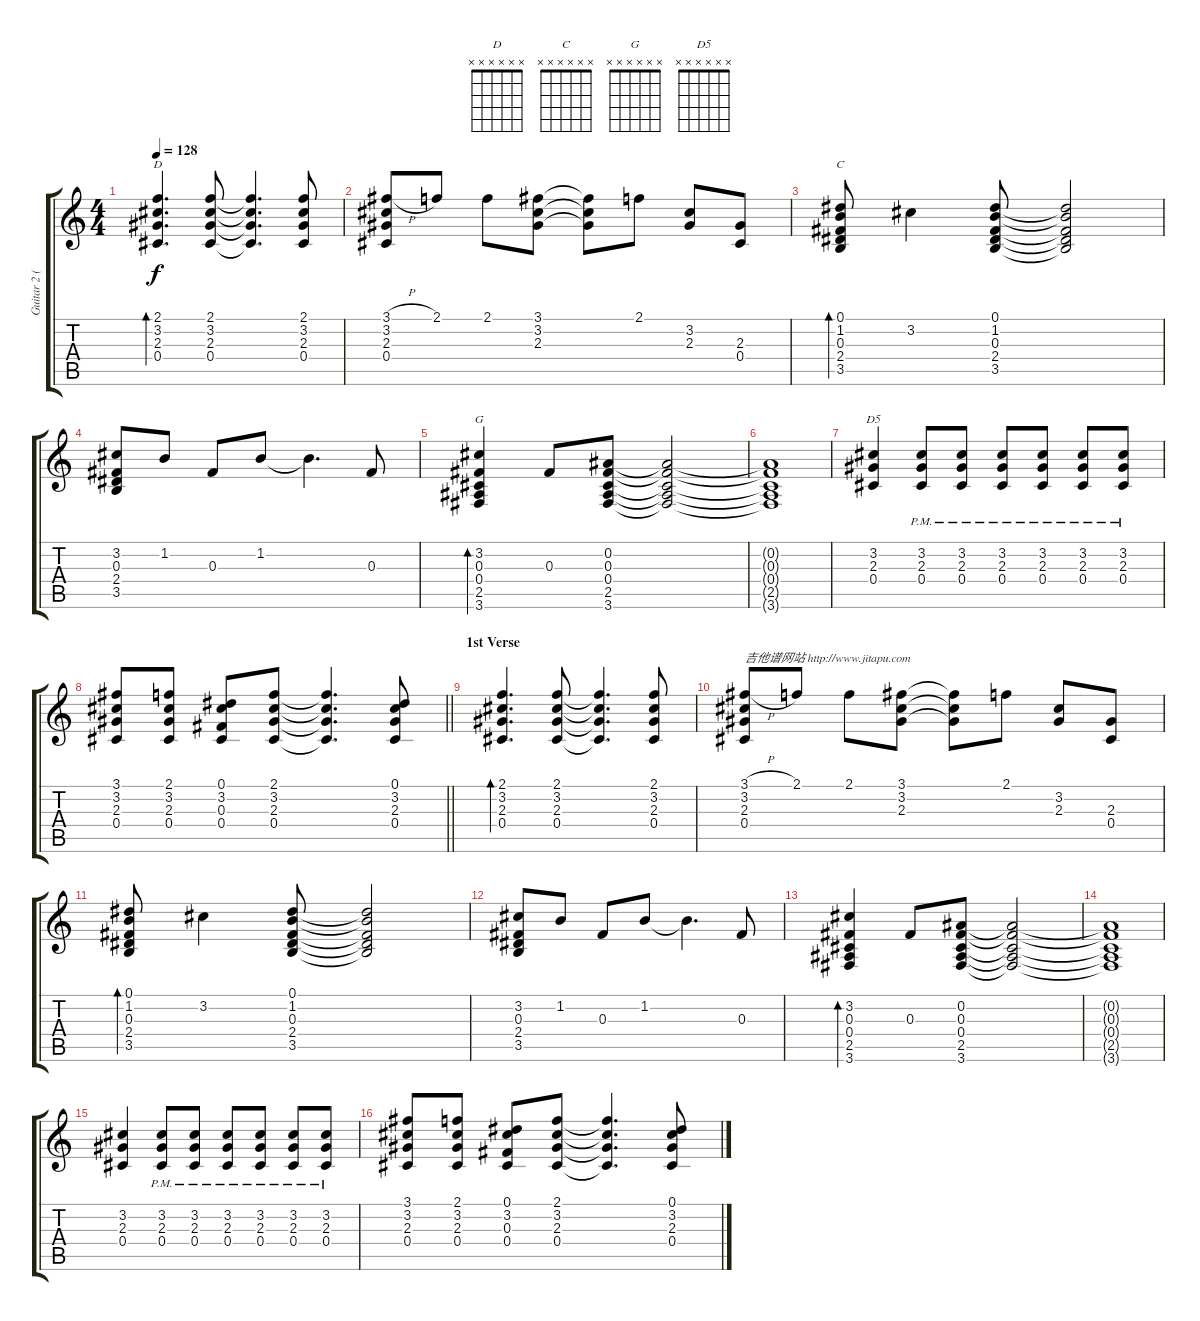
\track ("Guitar 2 (Izzy)" "Guitar 2 (") {instrument distortionguitar}
\staff {score tabs}
\tuning (Eb4 Bb3 Gb3 Db3 Ab2 Eb2) {hide}
\chord ("D" x x x x x x)
\chord ("C" x x x x x x)
\chord ("G" x x x x x x)
\chord ("D5" x x x x x x)
\ts (4 4)
\tempo 128
\clef g2
\ks c
(2.1 3.2 2.3 0.4).4{d bd 60 ch "D" dy f} (2.1 3.2 2.3 0.4).8 (2.1{t} 3.2{t} 2.3{t} 0.4{t}).4{d} (2.1 3.2 2.3 0.4).8 |
(3.1{h} 3.2 2.3 0.4).8 2.1.8 2.1.8 (3.1 3.2 2.3).8 (3.1{t} 3.2{t} 2.3{t}).8 2.1.8 (3.2 2.3).8 (2.3 0.4).8 |
(0.1 1.2 0.3 2.4 3.5).8{bd 60 ch "C"} 3.2.4 (0.1 1.2 0.3 2.4 3.5).8 (0.1{t} 1.2{t} 0.3{t} 2.4{t} 3.5{t}).2 |
(3.2 0.3 2.4 3.5).8 1.2.8 0.3.8 1.2.8 1.2{t}.4{d} 0.3.8 |
(3.2 0.3 0.4 2.5 3.6).4{bd 60 ch "G"} 0.3.8 (0.2 0.3 0.4 2.5 3.6).8 (0.2{t} 0.3{t} 0.4{t} 2.5{t} 3.6{t}).2 |
(0.2{t} 0.3{t} 0.4{t} 2.5{t} 3.6{t}).1 |
(3.2 2.3 0.4).4{ch "D5"} (3.2{pm} 2.3{pm} 0.4{pm}).8 (3.2{pm} 2.3{pm} 0.4{pm}).8 (3.2{pm} 2.3{pm} 0.4{pm}).8 (3.2{pm} 2.3{pm} 0.4{pm}).8 (3.2{pm} 2.3{pm} 0.4{pm}).8 (3.2{pm} 2.3{pm} 0.4{pm}).8 |
\barLineRight lightlight
(3.1 3.2 2.3 0.4).8 (2.1 3.2 2.3 0.4).8 (0.1 3.2 0.3 0.4).8 (2.1 3.2 2.3 0.4).8 (2.1{t} 3.2{t} 2.3{t} 0.4{t}).4{d} (0.1 3.2 2.3 0.4).8 |
\section ("" "1st Verse")
(2.1 3.2 2.3 0.4).4{d bd 60} (2.1 3.2 2.3 0.4).8 (2.1{t} 3.2{t} 2.3{t} 0.4{t}).4{d} (2.1 3.2 2.3 0.4).8 |
(3.1{h} 3.2 2.3 0.4).8{txt "吉他谱网站 http://www.jitapu.com"} 2.1.8 2.1.8 (3.1 3.2 2.3).8 (3.1{t} 3.2{t} 2.3{t}).8 2.1.8 (3.2 2.3).8 (2.3 0.4).8 |
(0.1 1.2 0.3 2.4 3.5).8{bd 60} 3.2.4 (0.1 1.2 0.3 2.4 3.5).8 (0.1{t} 1.2{t} 0.3{t} 2.4{t} 3.5{t}).2 |
(3.2 0.3 2.4 3.5).8 1.2.8 0.3.8 1.2.8 1.2{t}.4{d} 0.3.8 |
(3.2 0.3 0.4 2.5 3.6).4{bd 60} 0.3.8 (0.2 0.3 0.4 2.5 3.6).8 (0.2{t} 0.3{t} 0.4{t} 2.5{t} 3.6{t}).2 |
(0.2{t} 0.3{t} 0.4{t} 2.5{t} 3.6{t}).1 |
(3.2 2.3 0.4).4 (3.2{pm} 2.3{pm} 0.4{pm}).8 (3.2{pm} 2.3{pm} 0.4{pm}).8 (3.2{pm} 2.3{pm} 0.4{pm}).8 (3.2{pm} 2.3{pm} 0.4{pm}).8 (3.2{pm} 2.3{pm} 0.4{pm}).8 (3.2{pm} 2.3{pm} 0.4{pm}).8 |
(3.1 3.2 2.3 0.4).8 (2.1 3.2 2.3 0.4).8 (0.1 3.2 0.3 0.4).8 (2.1 3.2 2.3 0.4).8 (2.1{t} 3.2{t} 2.3{t} 0.4{t}).4{d} (0.1 3.2 2.3 0.4).8
